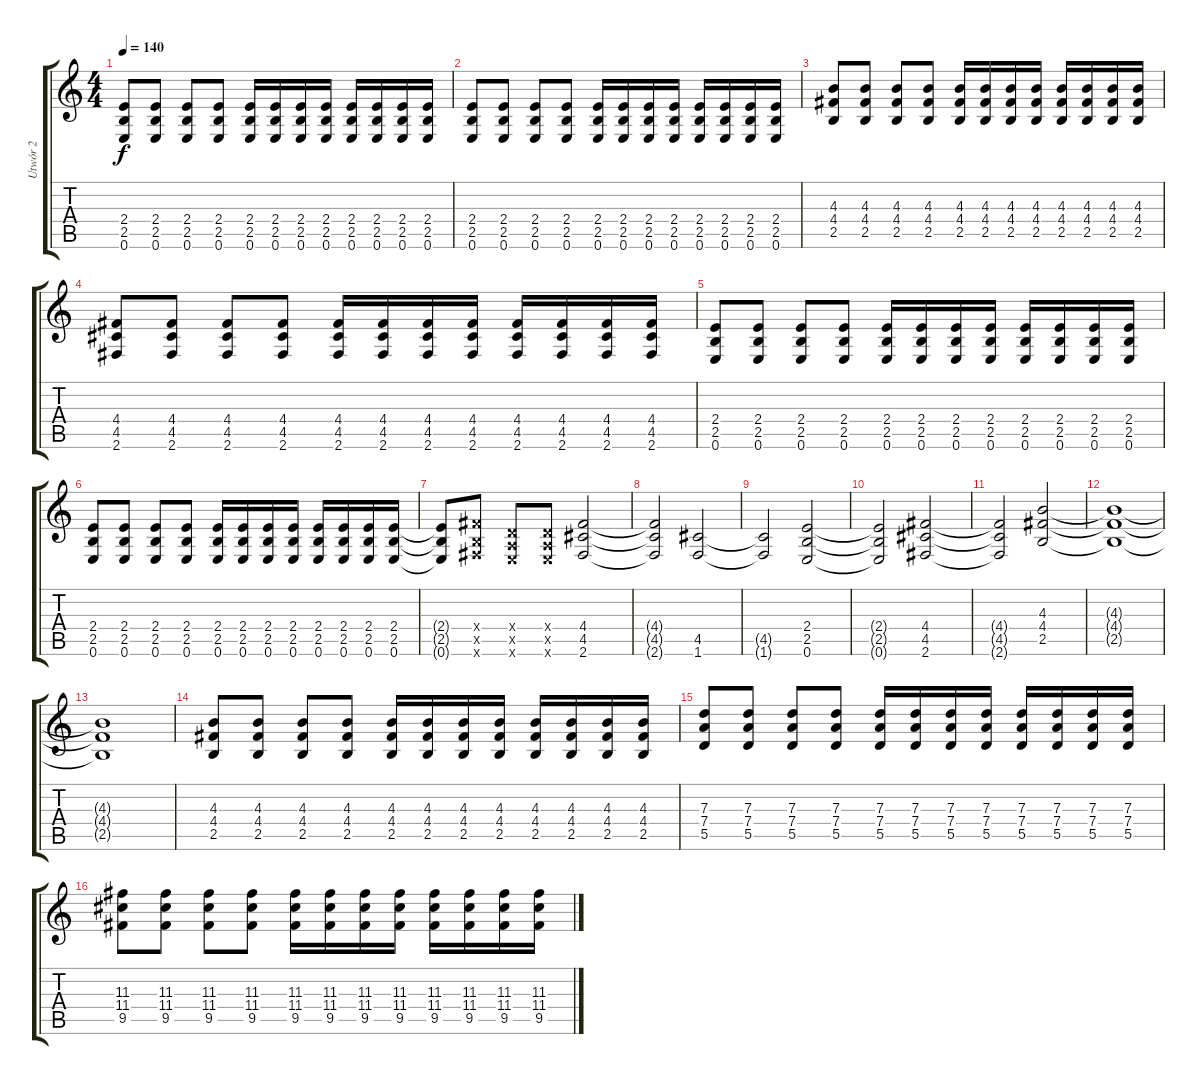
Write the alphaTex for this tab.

\track ("Utwór 2" "Utwór 2") {instrument acousticguitarnylon}
\staff {score tabs}
\tuning (E4 B3 G3 D3 A2 E2) {hide}
\ts (4 4)
\tempo 140
\clef g2
\ks c
(2.4 2.5 0.6).8{dy f} (2.4 2.5 0.6).8 (2.4 2.5 0.6).8 (2.4 2.5 0.6).8 (2.4 2.5 0.6).16 (2.4 2.5 0.6).16 (2.4 2.5 0.6).16 (2.4 2.5 0.6).16 (2.4 2.5 0.6).16 (2.4 2.5 0.6).16 (2.4 2.5 0.6).16 (2.4 2.5 0.6).16 |
(2.4 2.5 0.6).8 (2.4 2.5 0.6).8 (2.4 2.5 0.6).8 (2.4 2.5 0.6).8 (2.4 2.5 0.6).16 (2.4 2.5 0.6).16 (2.4 2.5 0.6).16 (2.4 2.5 0.6).16 (2.4 2.5 0.6).16 (2.4 2.5 0.6).16 (2.4 2.5 0.6).16 (2.4 2.5 0.6).16 |
(4.3 4.4 2.5).8{instrument distortionguitar} (4.3 4.4 2.5).8 (4.3 4.4 2.5).8 (4.3 4.4 2.5).8 (4.3 4.4 2.5).16 (4.3 4.4 2.5).16 (4.3 4.4 2.5).16 (4.3 4.4 2.5).16 (4.3 4.4 2.5).16 (4.3 4.4 2.5).16 (4.3 4.4 2.5).16 (4.3 4.4 2.5).16 |
(4.4 4.5 2.6).8 (4.4 4.5 2.6).8 (4.4 4.5 2.6).8 (4.4 4.5 2.6).8 (4.4 4.5 2.6).16 (4.4 4.5 2.6).16 (4.4 4.5 2.6).16 (4.4 4.5 2.6).16 (4.4 4.5 2.6).16 (4.4 4.5 2.6).16 (4.4 4.5 2.6).16 (4.4 4.5 2.6).16 |
(2.4 2.5 0.6).8 (2.4 2.5 0.6).8 (2.4 2.5 0.6).8 (2.4 2.5 0.6).8 (2.4 2.5 0.6).16 (2.4 2.5 0.6).16 (2.4 2.5 0.6).16 (2.4 2.5 0.6).16 (2.4 2.5 0.6).16 (2.4 2.5 0.6).16 (2.4 2.5 0.6).16 (2.4 2.5 0.6).16 |
(2.4 2.5 0.6).8 (2.4 2.5 0.6).8 (2.4 2.5 0.6).8 (2.4 2.5 0.6).8 (2.4 2.5 0.6).16 (2.4 2.5 0.6).16 (2.4 2.5 0.6).16 (2.4 2.5 0.6).16 (2.4 2.5 0.6).16 (2.4 2.5 0.6).16 (2.4 2.5 0.6).16 (2.4 2.5 0.6).16 |
(2.4{t} 2.5{t} 0.6{t}).8 (4.4{x} 2.5{x} 2.6{x}).8 (0.4{x} 0.5{x} 0.6{x}).8 (0.4{x} 0.5{x} 0.6{x}).8 (4.4 4.5 2.6).2 |
(4.4{t} 4.5{t} 2.6{t}).2 (4.5 1.6).2 |
(4.5{t} 1.6{t}).2 (2.4 2.5 0.6).2 |
(2.4{t} 2.5{t} 0.6{t}).2 (4.4 4.5 2.6).2 |
(4.4{t} 4.5{t} 2.6{t}).2 (4.3 4.4 2.5).2 |
(4.3{t} 4.4{t} 2.5{t}).1 |
(4.3{t} 4.4{t} 2.5{t}).1 |
(4.3 4.4 2.5).8{instrument distortionguitar} (4.3 4.4 2.5).8 (4.3 4.4 2.5).8 (4.3 4.4 2.5).8 (4.3 4.4 2.5).16 (4.3 4.4 2.5).16 (4.3 4.4 2.5).16 (4.3 4.4 2.5).16 (4.3 4.4 2.5).16 (4.3 4.4 2.5).16 (4.3 4.4 2.5).16 (4.3 4.4 2.5).16 |
(7.3 7.4 5.5).8{instrument distortionguitar} (7.3 7.4 5.5).8 (7.3 7.4 5.5).8 (7.3 7.4 5.5).8 (7.3 7.4 5.5).16 (7.3 7.4 5.5).16 (7.3 7.4 5.5).16 (7.3 7.4 5.5).16 (7.3 7.4 5.5).16 (7.3 7.4 5.5).16 (7.3 7.4 5.5).16 (7.3 7.4 5.5).16 |
(11.3 11.4 9.5).8{instrument distortionguitar} (11.3 11.4 9.5).8 (11.3 11.4 9.5).8 (11.3 11.4 9.5).8 (11.3 11.4 9.5).16 (11.3 11.4 9.5).16 (11.3 11.4 9.5).16 (11.3 11.4 9.5).16 (11.3 11.4 9.5).16 (11.3 11.4 9.5).16 (11.3 11.4 9.5).16 (11.3 11.4 9.5).16
